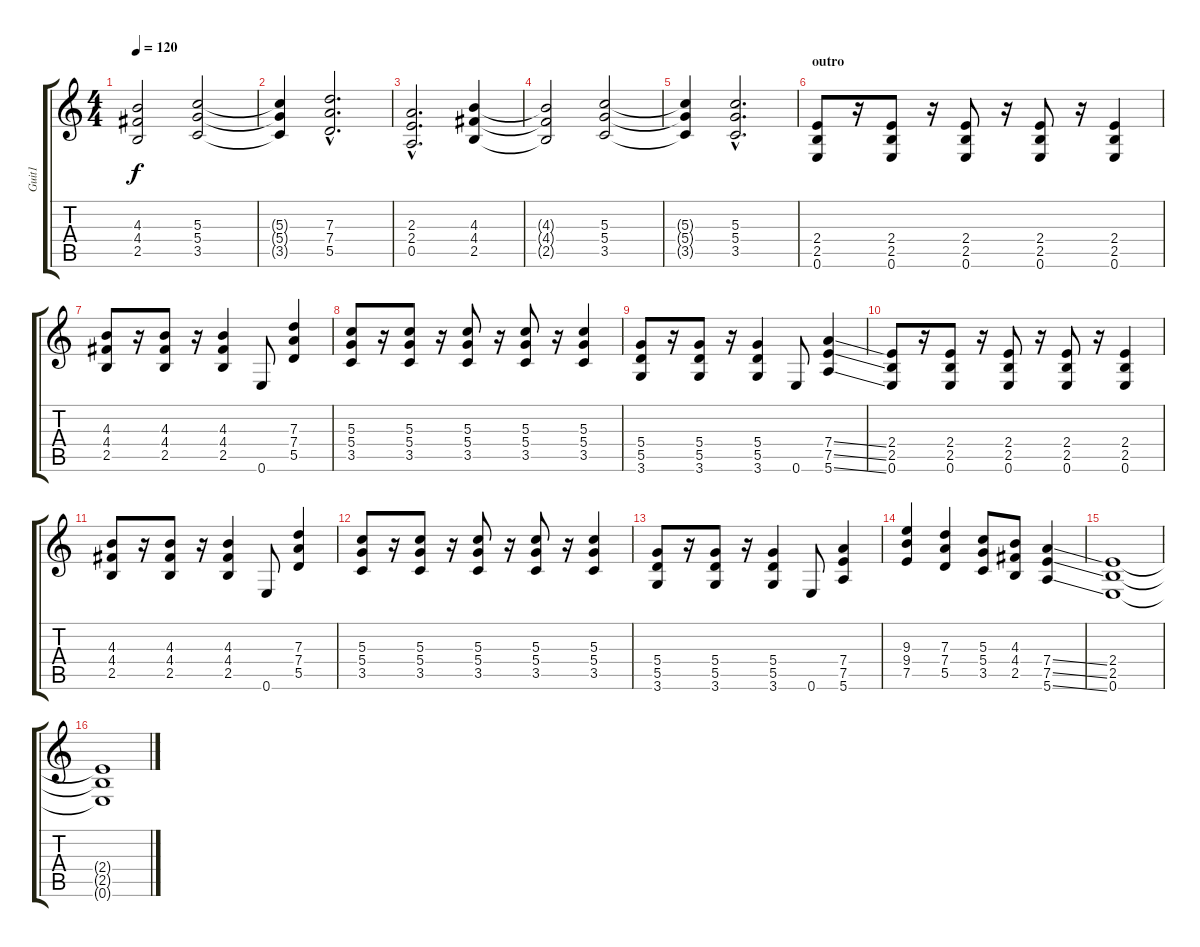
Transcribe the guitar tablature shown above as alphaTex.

\track ("Guit1" "Guit1") {instrument overdrivenguitar}
\staff {score tabs}
\tuning (E4 B3 G3 D3 A2 E2) {hide}
\ts (4 4)
\tempo 120
\clef g2
\ks c
(4.3{t} 4.4{t} 2.5{t}).2{dy f} (5.3 5.4 3.5).2 |
(5.3{t} 5.4{t} 3.5{t}).4 (7.3{hac} 7.4{hac} 5.5{hac}).2{d} |
(2.3{hac} 2.4{hac} 0.5{hac}).2{d} (4.3 4.4 2.5).4 |
(4.3{t} 4.4{t} 2.5{t}).2 (5.3 5.4 3.5).2 |
(5.3{t} 5.4{t} 3.5{t}).4 (5.3{hac} 5.4{hac} 3.5{hac}).2{d} |
\section ("" "outro")
(2.4 2.5 0.6).8 r.16 (2.4 2.5 0.6).8 r.16 (2.4 2.5 0.6).8 r.16 (2.4 2.5 0.6).8 r.16 (2.4 2.5 0.6).4 |
(4.3 4.4 2.5).8 r.16 (4.3 4.4 2.5).8 r.16 (4.3 4.4 2.5).4 0.6.8 (7.3 7.4 5.5).4 |
(5.3 5.4 3.5).8 r.16 (5.3 5.4 3.5).8 r.16 (5.3 5.4 3.5).8 r.16 (5.3 5.4 3.5).8 r.16 (5.3 5.4 3.5).4 |
(5.4 5.5 3.6).8 r.16 (5.4 5.5 3.6).8 r.16 (5.4 5.5 3.6).4 0.6.8 (7.4{ss} 7.5{ss} 5.6{ss}).4 |
(2.4 2.5 0.6).8 r.16 (2.4 2.5 0.6).8 r.16 (2.4 2.5 0.6).8 r.16 (2.4 2.5 0.6).8 r.16 (2.4 2.5 0.6).4 |
(4.3 4.4 2.5).8 r.16 (4.3 4.4 2.5).8 r.16 (4.3 4.4 2.5).4 0.6.8 (7.3 7.4 5.5).4 |
(5.3 5.4 3.5).8 r.16 (5.3 5.4 3.5).8 r.16 (5.3 5.4 3.5).8 r.16 (5.3 5.4 3.5).8 r.16 (5.3 5.4 3.5).4 |
(5.4 5.5 3.6).8 r.16 (5.4 5.5 3.6).8 r.16 (5.4 5.5 3.6).4 0.6.8 (7.4 7.5 5.6).4 |
(9.3 9.4 7.5).4 (7.3 7.4 5.5).4 (5.3 5.4 3.5).8 (4.3 4.4 2.5).8 (7.4{ss} 7.5{ss} 5.6{ss}).4 |
(2.4 2.5 0.6).1 |
(2.4{t} 2.5{t} 0.6{t}).1
